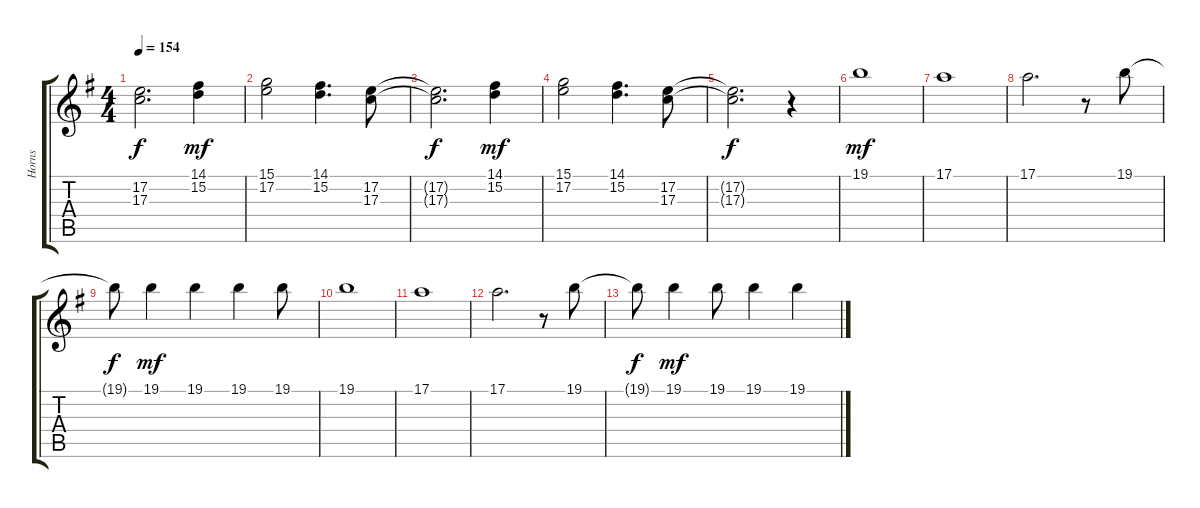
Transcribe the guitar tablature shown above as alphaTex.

\track ("Horns" "Horns") {instrument englishhorn}
\staff {score tabs}
\tuning (E4 B3 G3 D3 A2 E2) {hide}
\ts (4 4)
\tempo 154
\clef g2
\ks g
(17.2{t} 17.3{t}).2{d dy f} (14.1 15.2).4{dy mf} |
(15.1 17.2).2 (14.1 15.2).4{d} (17.2 17.3).8 |
(17.2{t} 17.3{t}).2{d dy f} (14.1 15.2).4{dy mf} |
(15.1 17.2).2 (14.1 15.2).4{d} (17.2 17.3).8 |
(17.2{t} 17.3{t}).2{d dy f} r.4 |
19.1.1{dy mf} |
17.1.1 |
17.1.2{d} r.8 19.1.8 |
19.1{t}.8{dy f} 19.1.4{dy mf} 19.1.4 19.1.4 19.1.8 |
19.1.1 |
17.1.1 |
17.1.2{d} r.8 19.1.8 |
19.1{t}.8{dy f} 19.1.4{dy mf} 19.1.8 19.1.4 19.1.4
